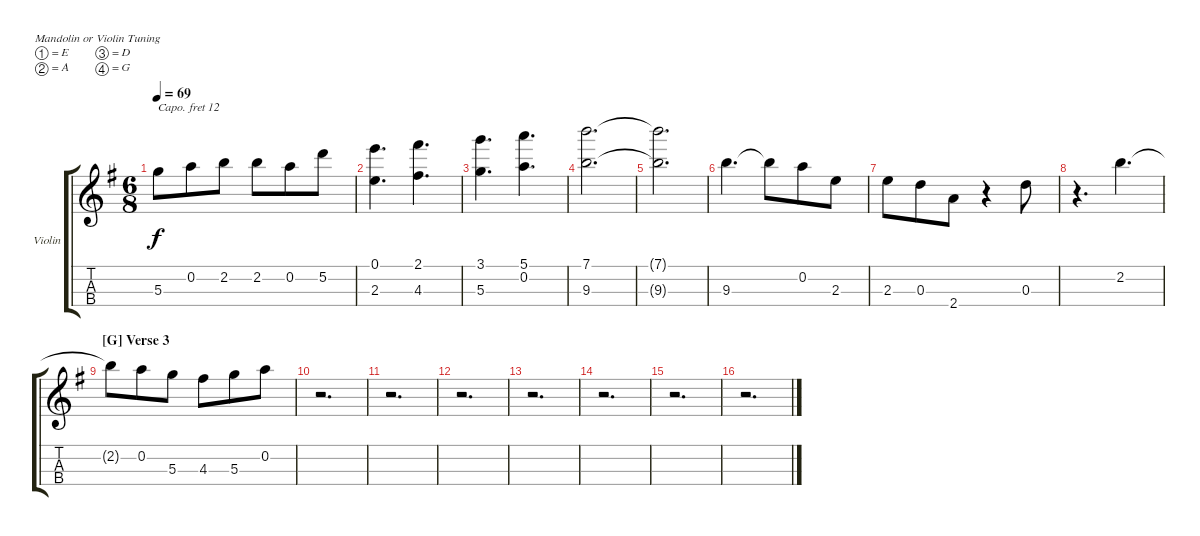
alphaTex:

\bracketExtendMode groupsimilarinstruments
\firstSystemTrackNameOrientation horizontal
\otherSystemsTrackNameOrientation horizontal
\track ("Violin" "Violin") {instrument synthstrings2}
\staff {score tabs}
\capo 12
\tuning (E5 A4 D4 G3)
\ts (6 8)
\tempo 69
\clef g2
\ks g
5.3.8{dy f} 0.2.8 2.2.8 2.2.8 0.2.8 5.2.8 |
(0.1 2.3).4{d} (2.1 4.3).4{d} |
(3.1 5.3).4{d} (5.1 0.2).4{d} |
(7.1 9.3).2{d} |
(7.1{t} 9.3{t}).2{d} |
9.3.4{d} 9.3{t}.8 0.2.8 2.3.8 |
2.3.8 0.3.8 2.4.8 r.4 0.3.8 |
r.4{d} 2.2.4{d} |
\section ("G" "Verse 3")
2.2{t}.8 0.2.8 5.3.8 4.3.8 5.3.8 0.2.8 |
r.2{d} |
r.2{d} |
r.2{d} |
r.2{d} |
r.2{d} |
r.2{d} |
r.2{d}
